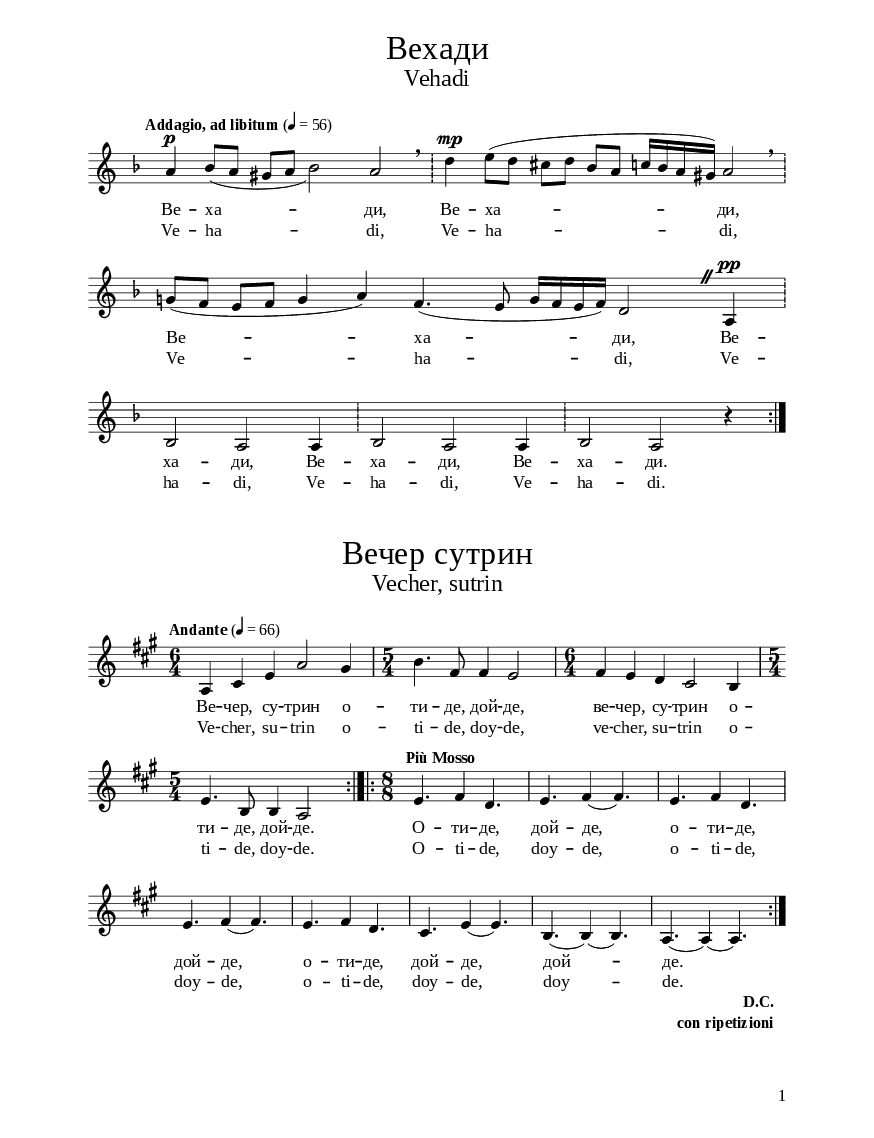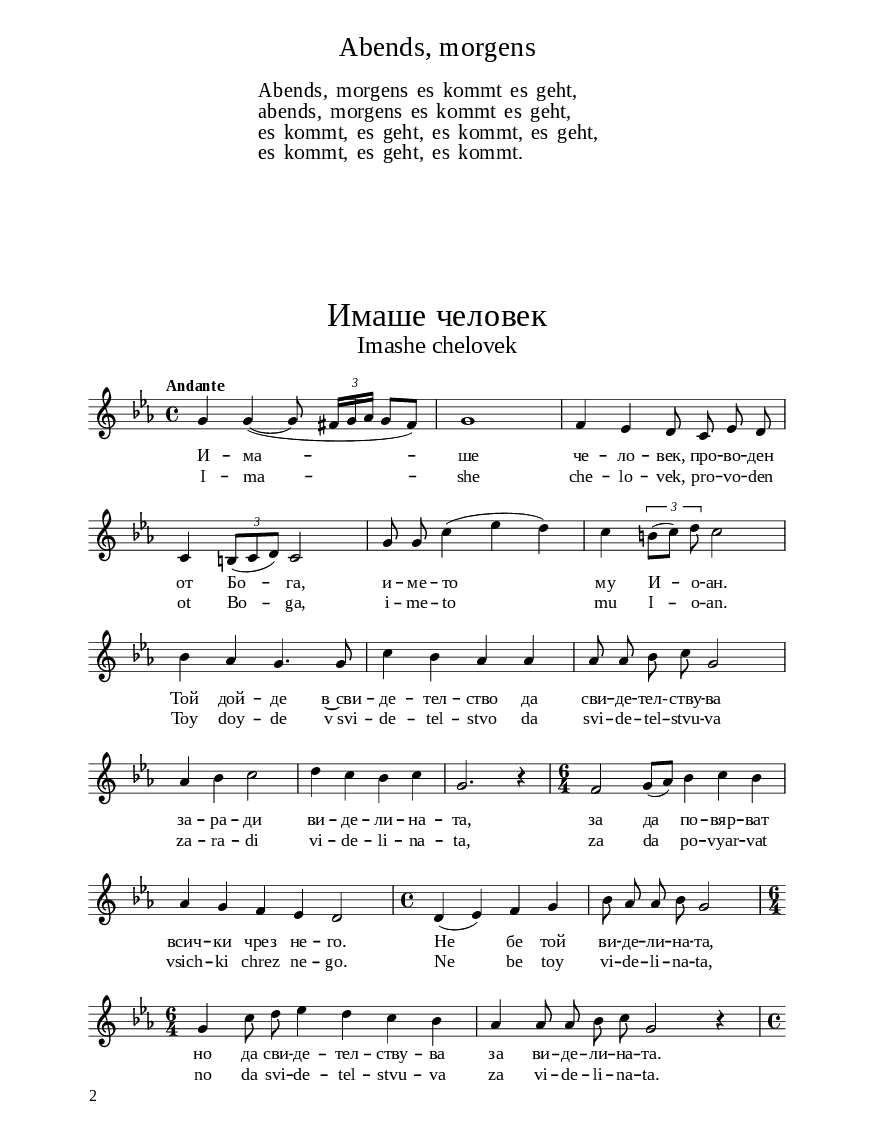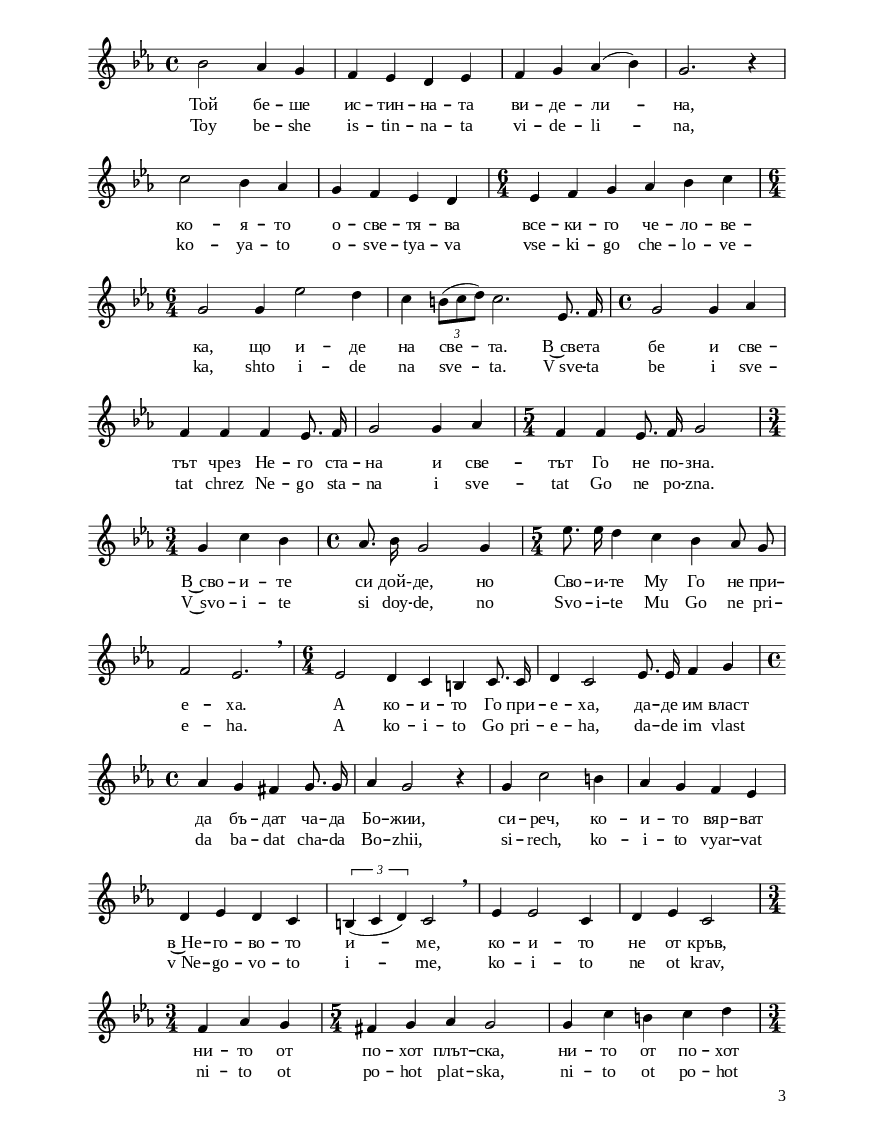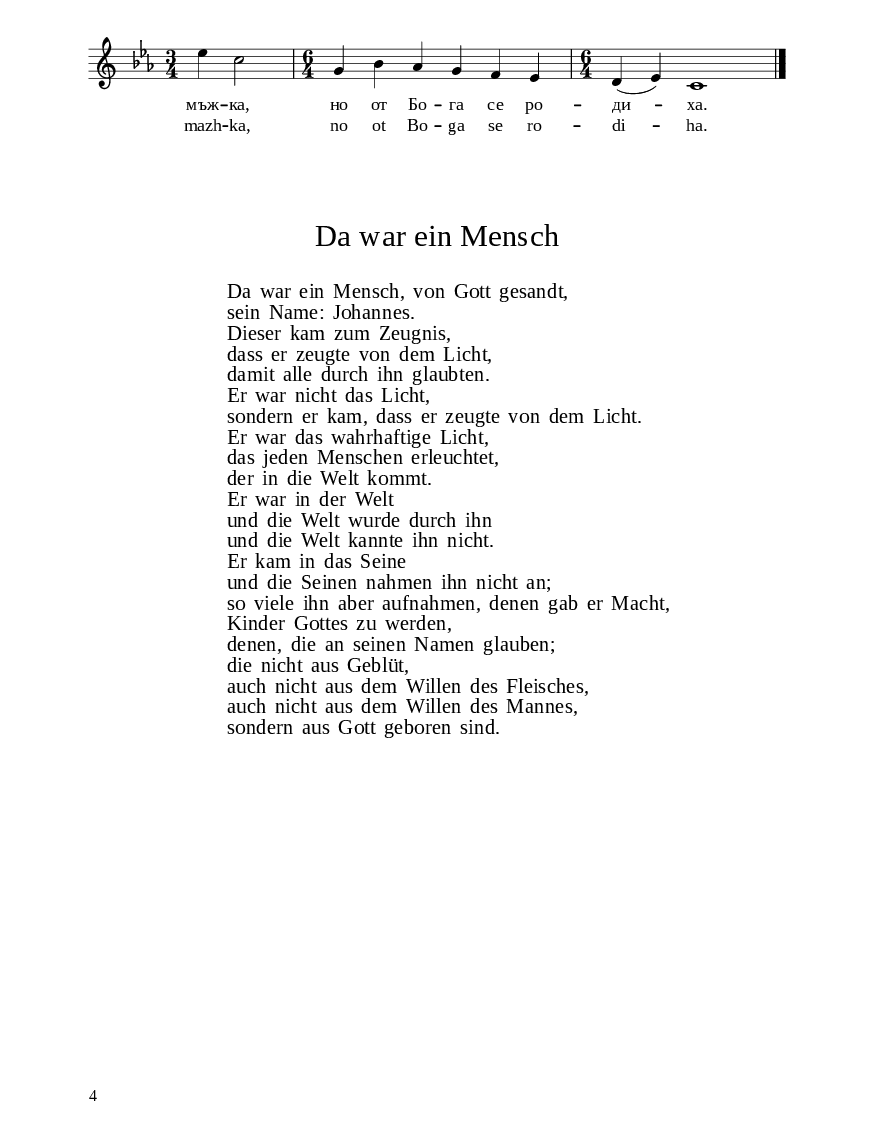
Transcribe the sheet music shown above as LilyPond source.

\version "2.24.0"

% include paper part and global functions
\include "include/globals.ily"

\bookpart {
  \label #'ref083_1
  \tocItem \markup "Вехади – Vehadi"
  \include "include/bookpart-paper.ily"
  \score {
    \include "include/score-layout.ily"

    \new Voice \absolute {
      \clef treble
      \key d \minor
      \tempoFunc "Addagio, ad libitum" 4 "56"

      \autoBeamOff
      \omit Score.TimeSignature
      \cadenzaOn % allows custom bar lines


      \repeat volta 2 {
        \slurDown a'4^\p bes'8 [ ( a'] gis' [a'] bes'2 ) \slurNeutral a' \bar "!"  \breathe  d''4^\mp  e''8 ( [d''] cis'' [d''] bes' [a'] c''16 [bes' a' gis'!] ) a'2 \bar "!" \breathe \break |

        \time 10/4 g'8 ([ f'] e' [f'] g'4 a' ) f'4. ( e'8 g'16 [f' e' f'] ) d'2
        \override BreathingSign.text = \markup {
          \musicglyph "scripts.caesura.straight"
        }
        \breathe
        a4^\pp \bar "!" \break |


        bes2 a2 a4 \bar "!"  bes2 a a4  \bar "!"  bes2 a r4
      } \break
    }

    \addlyrics {
      Ве -- ха -- ди, Ве -- ха -- ди, Ве -- ха -- ди,
      Ве -- ха -- ди, Ве -- ха -- ди, Ве -- ха -- ди.
    }
    \addlyrics {
      Ve -- ha -- di, Ve -- ha -- di, Ve -- ha -- di,
      Ve -- ha -- di, Ve -- ha -- di, Ve -- ha -- di.}
      \header {
        title = \titleFunc "Вехади" "Vehadi"
      }

      \midi{}

    } % score
    %

    \include "include/bookpart-paper.ily"
      \label #'ref083_2
  \tocItem \markup "Вечер сутрин – Vecher, sutrin"
    \score {
      \include "include/score-layout.ily"

      \new Voice \absolute {
        \clef treble
        \key a \major
        \time 6/4
        \tempoFunc "Andante" 4 "66"
        \autoBeamOff

        a4 cis' e' a'2 gis'4 |  \time 5/4  b'4. fis'8 fis'4 e'2 | \time 6/4  fis'4 e' d' cis'2 b4 \break |

        \time 5/4  e'4. b8 b4 a2 | \bar ":|.|:" \time 8/8 \tempo  "      Più Mosso"

        e'4. fis'4 d'4. | e'4. fis'4 ~ fis'4. | e'4. fis'4 d'4. \break |

        e'4. fis'4 ~ fis'4. |e'4. fis'4 d'4. | cis'4. e'4 ~ e'4. | b4. ~ b4 ~ b4. | a4. ~ a4 ~ a4. | \bar ":|."


      }

      \addlyrics {
        Ве -- чер,
        су -- трин о -- ти -- де, дой -- де, ве -- чер,
        су -- трин о -- ти -- де, дой -- де. О -- ти --
        де, дой -- де, о -- ти -- де, дой -- де, о -- ти
        -- де, дой -- де, дой -- де.}
        \addlyrics {
          Ve -- cher,
          su -- trin o -- ti -- de, doy -- de, ve -- cher,
          su -- trin o -- ti -- de, doy -- de. O -- ti --
          de, doy -- de, o -- ti -- de, doy -- de, o -- ti
          -- de, doy -- de, doy -- de.}
          \header {
            title = \titleFunc "Вечер сутрин" "Vecher, sutrin"
          }

          \midi{}

        } % score

        \markup \dc-two "D.C." "con ripetizioni"

        \pageBreak

        % include foreign translation(s) of the song
        \version "2.24.0"

\markup \fill-line { \fontsize #deTitleFontSize "Abends, morgens" }
\markup \null
\markup \null
\markup \fontsize #deCoupletFontSize {
  \hspace #14
  \override #`(baseline-skip . ,deCoupletBaselineSkip)


  
  \column {
     \line { "   "Abends, morgens es kommt es geht, }
     \line { "   "abends, morgens es kommt es geht, }
     \line { "   "es kommt, es geht, es kommt, es geht, }
     \line { "   "es kommt, es geht, es kommt. }
  }
}    



        \markup \empty-three
        \markup \empty-three
        \include "include/bookpart-paper.ily"
        \label #'ref083_3
        \tocItem \markup "Имаше человек  – Imashe chelovek"
        \score {
          \include "include/score-layout.ily"

          \new Voice \absolute {
            \clef treble
            \key c \minor
            \time 4/4
            \tempo "Andante"

            \autoBeamOff
            g'4  g' ( ~ g'8 \times 2/3  { fis'16 [g'16 as'] } g'8 [ fis'] ) | g'1 | f'4 es' d'8 c' es' d' \break |

            c'4  \times 2/3  { b8 ( [c' d'8] )  } c'2 | g'8 g' c''4 ( es'' d'' ) | \tupletUp c''4 \tuplet 3/2 { b'8 ([ c''] ) d''8 } c''2 \break \tupletNeutral |

            bes'4 as' g'4. g'8 | c''4 bes' as' as' | as'8 as' bes' c'' g'2 \break |

            as'4 bes' c''2 |  d''4 c'' bes' c'' | g'2. r4 |  \time 6/4  f'2 g'8 [( as' )] bes'4 c'' bes' \break |

            as'4 g' f' es' d'2 | \time 4/4  d'4 ( es' ) f' g' | bes'8 as' as' bes' g'2 \break |

            \time 6/4  g'4 c''8 d'' es''4 d'' c'' bes' | as'4 as'8 as' bes' c'' g'2 r4 \break |

            \time 4/4  bes'2 as'4 g' | f'4 es' d' es' | f'4 g' as' ( bes' ) | g'2. r4 \break |

            c''2 bes'4 as' | g'4 f' es' d' | \time 6/4  es'4 f' g' as' bes' c'' | \break

            \time 6/4  g'2 g'4 es''2 d''4 | c''4  \times 2/3  { b'8 ( [c'' d''8] ) } c''2.  es'8. f'16 \noBeam | \time 4/4  g'2 g'4 as' \break |

            f'4 f' f' es'8. f'16 | g'2 g'4 as' | \time 5/4  f'4 f' es'8. f'16 g'2 \break |

            \time 3/4  g'4 c'' bes' | \time 4/4  as'8. bes'16 g'2 g'4 | \time 5/4  es''8. es''16 d''4 c'' bes' as'8 g' \break |

            f'2 es'2. \breathe | \time 6/4  es'2 d'4 c' b c'8. c'16 | d'4 c'2 es'8. es'16 f'4 g' \break |

            \time 4/4  as'4 g' fis' g'8. g'16 \noBeam | as'4 g'2 r4 | g'4 c''2 b'4 | as'4 g' f' es' \break |

            d'4 es' d' c' | \times 2/3  {
              b4 ( c'4 d' )} c'2 \breathe | es'4 es'2 c'4 | d'4 es' c'2 \break |

              \time 3/4  f'4 as' g' | \time 5/4  fis'4 g' as' g'2 | g'4 c'' b' c'' d'' \break |

              \time 3/4  es''4 c''2 | \time 6/4  g'4 bes' as' g' f' es' | \time 6/4  d'4 ( es' ) c'1 | \bar "|."
            }

            \addlyrics {
              И -- ма --
              ше че -- ло -- век, про -- во -- ден от Бо --
              га, и -- ме -- то му И -- о -- ан. Той дой --
              де в~сви -- де -- тел -- ство да сви -- де -- "тел-"
              -- ству -- ва за -- ра -- ди ви -- де -- ли -- на
              -- та, за да по -- вяр -- ват всич -- ки чрез не
              -- го. Не бе той ви -- де -- ли -- на -- та, но
              да сви -- де -- тел -- ству -- ва за ви -- де --
              ли -- на -- та. Той бе -- ше ис -- тин -- на --
              та ви -- де -- ли -- на, ко -- я -- то о -- све
              -- тя -- ва все -- ки -- го че -- ло -- ве -- ка,
              що и -- де на све -- та. В~све -- та бе и све
              -- тът чрез Не -- го ста -- на и све -- тът Го
              не "по-" -- зна. В~сво -- и -- те си "дой-" -- де, но
              Сво -- и -- те Му Го не при -- е -- ха. А ко
              -- и -- то Го при -- е -- ха, да -- де им власт
              да бъ -- дат ча -- да Бо -- жии, си -- реч, ко
              -- и -- то вяр -- ват в~Не -- го -- во -- то и --
              ме, ко -- и -- то не от кръв, ни -- то от по
              -- хот плът -- ска, ни -- то от по -- хот мъж --
              ка, но от Бо -- га се ро -- ди -- ха.}
              \addlyrics {
                I -- ma --
                she che -- lo -- vek, pro -- vo -- den ot Bo --
                ga, i -- me -- to mu I -- o -- an. Toy doy --
                de v_svi -- de -- tel -- stvo da svi -- de -- tel
                -- stvu -- va za -- ra -- di vi -- de -- li -- na
                -- ta, za da po -- vyar -- vat vsich -- ki chrez ne
                -- go. Ne be toy vi -- de -- li -- na -- ta, no
                da svi -- de -- tel -- stvu -- va za vi -- de --
                li -- na -- ta. Toy be -- she is -- tin -- na --
                ta vi -- de -- li -- na, ko -- ya -- to o -- sve
                -- tya -- va vse -- ki -- go che -- lo -- ve -- ka,
                shto i -- de na sve -- ta. V_sve -- ta be i sve
                -- tat chrez Ne -- go sta -- na i sve -- tat Go
                ne po -- zna. V~svo -- i -- te si doy -- de, no
                Svo -- i -- te Mu Go ne pri -- e -- ha. A ko
                -- i -- to Go pri -- e -- ha, da -- de im vlast
                da ba -- dat cha -- da Bo -- zhii, si -- rech, ko
                -- i -- to vyar -- vat v_Ne -- go -- vo -- to i --
                me, ko -- i -- to ne ot krav, ni -- to ot po
                -- hot plat -- ska, ni -- to ot po -- hot mazh --
                ka, no ot Bo -- ga se ro -- di -- ha.}

                \header {
                  title = \titleFunc "Имаше человек" "Imashe chelovek"
                }

                \midi{}

              } % score

              \markup \empty-two

              % include foreign translation(s) of the song
              \version "2.20.0"

\markup \fill-line { \fontsize #6 "Da war ein Mensch" }
\markup \null
\markup \null
\markup \fontsize #+2.5 {
    \hspace #12
    \override #'(baseline-skip . 2)
    
        \column {

     \line { " " } 
     
    \line { " " Da war ein Mensch, von Gott gesandt,  }

\line { " " sein Name: Johannes. }

\line { " " Dieser kam zum Zeugnis,  }

\line { " " dass er zeugte von dem Licht, }

\line { " " damit alle durch ihn glaubten. }

\line { " " Er war nicht das Licht,  }

\line { " " sondern er kam, dass er zeugte von dem Licht. }

\line { " " Er war das wahrhaftige Licht,  }

\line { " " das jeden Menschen erleuchtet, }

\line { " " der in die Welt kommt. }

\line { " " Er war in der Welt }

\line { " " und die Welt wurde durch ihn }

\line { " " und die Welt kannte ihn nicht. }

\line { " " Er kam in das Seine }

\line { " " und die Seinen nahmen ihn nicht an; }

\line { " " so viele ihn aber aufnahmen, denen gab er Macht, }

\line { " " Kinder Gottes zu werden, }

\line { " " denen, die an seinen Namen glauben; }

\line { " " die nicht aus Geblüt,  }

\line { " " auch nicht aus dem Willen des Fleisches,  }

\line { " " auch nicht aus dem Willen des Mannes,  }

\line { " " sondern aus Gott geboren sind.  }
     
    }
}
%}
   
 
 


 
    
   
    
 
%--------------------------------------------------------------------- 


            } % bookpart
